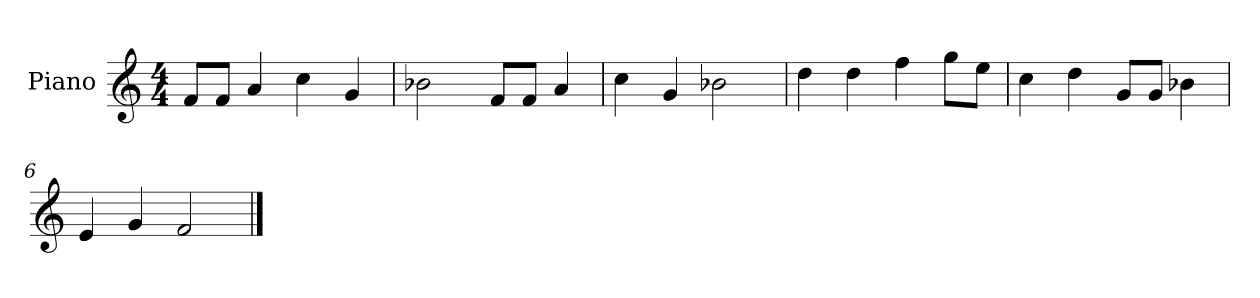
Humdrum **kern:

**kern
*part1
*staff1
*I"Piano
*I'P-no
*clefG2
*k[]
*M4/4
*MM90
=1
8f/L
8f/J
4a/
4cc\
4g/
=2
2b-X\
8f/L
8f/J
4a/
=3
4cc\
4g/
2b-X\
=4
4dd\
4dd\
4ff\
8gg\L
8ee\J
=5
4cc\
4dd\
8g/L
8g/J
4b-X\
=6
4e/
4g/
2f/
==
*-
